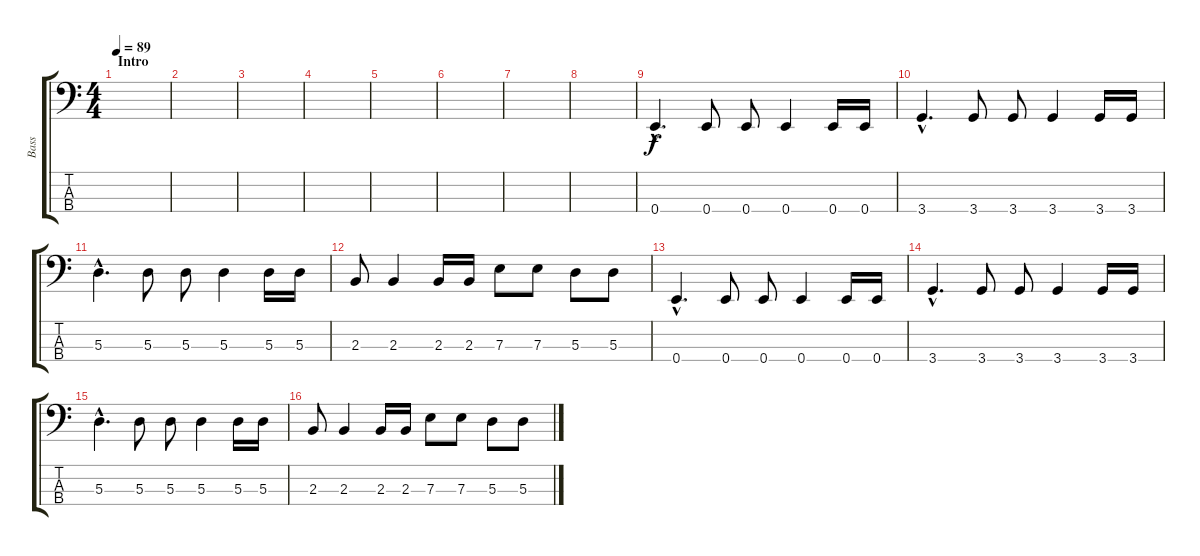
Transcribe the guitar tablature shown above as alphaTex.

\track ("Bass" "Bass") {instrument electricbassfinger}
\staff {score tabs}
\tuning (G2 D2 A1 E1) {hide}
\ts (4 4)
\section ("" "Intro")
\tempo 89
\clef f4
\ks c
|
|
|
|
|
|
|
|
\section ("" "")
0.4{hac}.4{d} 0.4.8 0.4.8 0.4.4 0.4.16 0.4.16 |
3.4{hac}.4{d} 3.4.8 3.4.8 3.4.4 3.4.16 3.4.16 |
5.3{hac}.4{d} 5.3.8 5.3.8 5.3.4 5.3.16 5.3.16 |
2.3.8 2.3.4 2.3.16 2.3.16 7.3.8 7.3.8 5.3.8 5.3.8 |
0.4{hac}.4{d} 0.4.8 0.4.8 0.4.4 0.4.16 0.4.16 |
3.4{hac}.4{d} 3.4.8 3.4.8 3.4.4 3.4.16 3.4.16 |
5.3{hac}.4{d} 5.3.8 5.3.8 5.3.4 5.3.16 5.3.16 |
2.3.8 2.3.4 2.3.16 2.3.16 7.3.8 7.3.8 5.3.8 5.3.8
